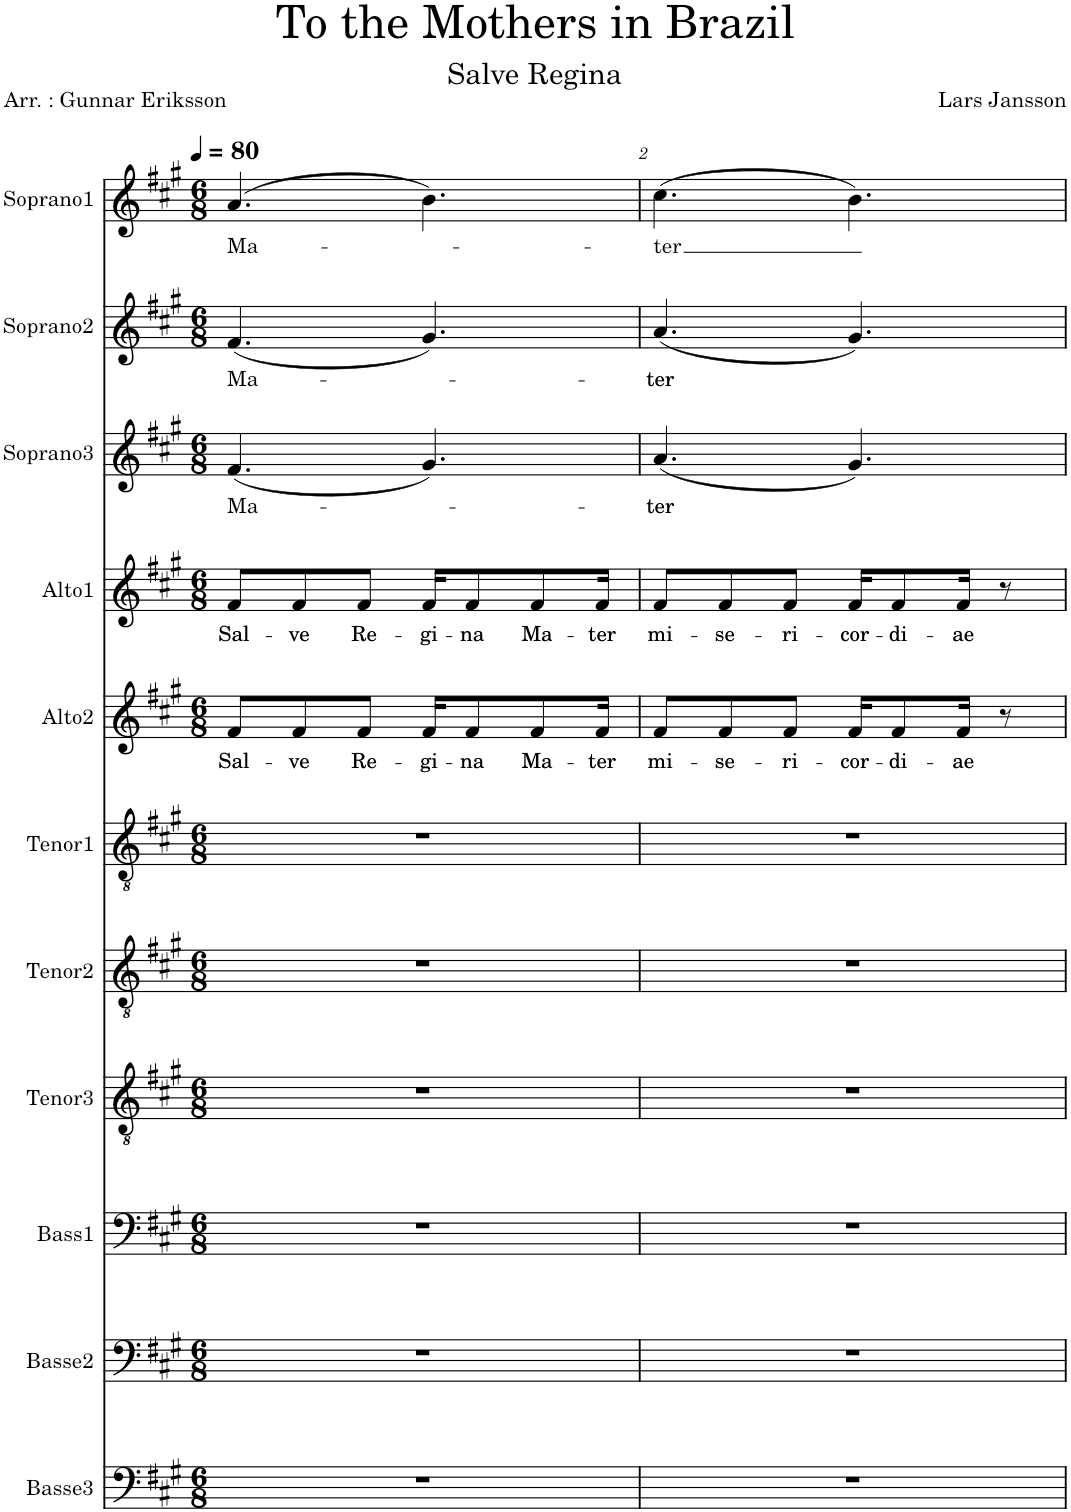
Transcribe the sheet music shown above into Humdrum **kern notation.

**kern	**kern	**kern	**kern	**kern	**kern	**kern	**text	**kern	**text	**kern	**text	**kern	**text	**kern	**text
*part11	*part10	*part9	*part8	*part7	*part6	*part5	*part5	*part4	*part4	*part3	*part3	*part2	*part2	*part1	*part1
*staff11	*staff10	*staff9	*staff8	*staff7	*staff6	*staff5	*staff5	*staff4	*staff4	*staff3	*staff3	*staff2	*staff2	*staff1	*staff1
*I"Basse3	*I"Basse2	*I"Bass1	*I"Tenor3	*I"Tenor2	*I"Tenor1	*I"Alto2	*	*I"Alto1	*	*I"Soprano3	*	*I"Soprano2	*	*I"Soprano1	*
*I'B.3	*I'B2	*I'B1	*I'T.3	*I'T2	*I'T1	*I'A2	*	*I'A1	*	*I'S.3	*	*I'S2	*	*I'S1	*
*clefF4	*clefF4	*clefF4	*clefGv2	*clefGv2	*clefGv2	*clefG2	*	*clefG2	*	*clefG2	*	*clefG2	*	*clefG2	*
*k[f#c#g#]	*k[f#c#g#]	*k[f#c#g#]	*k[f#c#g#]	*k[f#c#g#]	*k[f#c#g#]	*k[f#c#g#]	*	*k[f#c#g#]	*	*k[f#c#g#]	*	*k[f#c#g#]	*	*k[f#c#g#]	*
*M6/8	*M6/8	*M6/8	*M6/8	*M6/8	*M6/8	*M6/8	*	*M6/8	*	*M6/8	*	*M6/8	*	*M6/8	*
*MM80	*MM80	*MM80	*MM80	*MM80	*MM80	*MM80	*	*MM80	*	*MM80	*	*MM80	*	*MM80	*
=1	=1	=1	=1	=1	=1	=1	=1	=1	=1	=1	=1	=1	=1	=1	=1
!	!	!	!	!	!	!	!LO:LY:b	!	!LO:LY:b	!	!LO:LY:b	!	!LO:LY:b	!	!LO:LY:b
2.r	2.r	2.r	2.r	2.r	2.r	8f#/L	Sal	8f#/L	Sal	(4.f#/	Ma-	(4.f#/	Ma-	(4.a/	Ma-
!	!	!	!	!	!	!	!LO:LY:b	!	!LO:LY:b	!	!	!	!	!	!
.	.	.	.	.	.	8f#/	ve	8f#/	ve	.	.	.	.	.	.
!	!	!	!	!	!	!	!LO:LY:b	!	!LO:LY:b	!	!	!	!	!	!
.	.	.	.	.	.	8f#/J	Re	8f#/J	Re	.	.	.	.	.	.
!	!	!	!	!	!	!	!LO:LY:b	!	!LO:LY:b	!	!	!	!	!	!
.	.	.	.	.	.	16f#/KL	gi	16f#/KL	gi	4.g#/)	.	4.g#/)	.	4.b\)	.
!	!	!	!	!	!	!	!LO:LY:b	!	!LO:LY:b	!	!	!	!	!	!
.	.	.	.	.	.	8f#/	na	8f#/	na	.	.	.	.	.	.
!	!	!	!	!	!	!	!LO:LY:b	!	!LO:LY:b	!	!	!	!	!	!
.	.	.	.	.	.	8f#/	Ma	8f#/	Ma	.	.	.	.	.	.
!	!	!	!	!	!	!	!LO:LY:b	!	!LO:LY:b	!	!	!	!	!	!
.	.	.	.	.	.	16f#/Jk	ter	16f#/Jk	ter	.	.	.	.	.	.
=2	=2	=2	=2	=2	=2	=2	=2	=2	=2	=2	=2	=2	=2	=2	=2
!	!	!	!	!	!	!	!LO:LY:b	!	!LO:LY:b	!	!LO:LY:b	!	!LO:LY:b	!	!LO:LY:b
2.r	2.r	2.r	2.r	2.r	2.r	8f#/L	mi	8f#/L	mi	(4.a/	ter	(4.a/	ter	(4.cc#\	-ter
!	!	!	!	!	!	!	!LO:LY:b	!	!LO:LY:b	!	!	!	!	!	!
.	.	.	.	.	.	8f#/	se	8f#/	se	.	.	.	.	.	.
!	!	!	!	!	!	!	!LO:LY:b	!	!LO:LY:b	!	!	!	!	!	!
.	.	.	.	.	.	8f#/J	ri	8f#/J	ri	.	.	.	.	.	.
!	!	!	!	!	!	!	!LO:LY:b	!	!LO:LY:b	!	!	!	!	!	!
.	.	.	.	.	.	16f#/KL	cor	16f#/KL	cor	4.g#/)	.	4.g#/)	.	4.b\)	.
!	!	!	!	!	!	!	!LO:LY:b	!	!LO:LY:b	!	!	!	!	!	!
.	.	.	.	.	.	8f#/	di	8f#/	di	.	.	.	.	.	.
!	!	!	!	!	!	!	!LO:LY:b	!	!LO:LY:b	!	!	!	!	!	!
.	.	.	.	.	.	16f#/Jk	ae	16f#/Jk	ae	.	.	.	.	.	.
.	.	.	.	.	.	8r	.	8r	.	.	.	.	.	.	.
=	=	=	=	=	=	=	=	=	=	=	=	=	=	=	=
*-	*-	*-	*-	*-	*-	*-	*-	*-	*-	*-	*-	*-	*-	*-	*-
